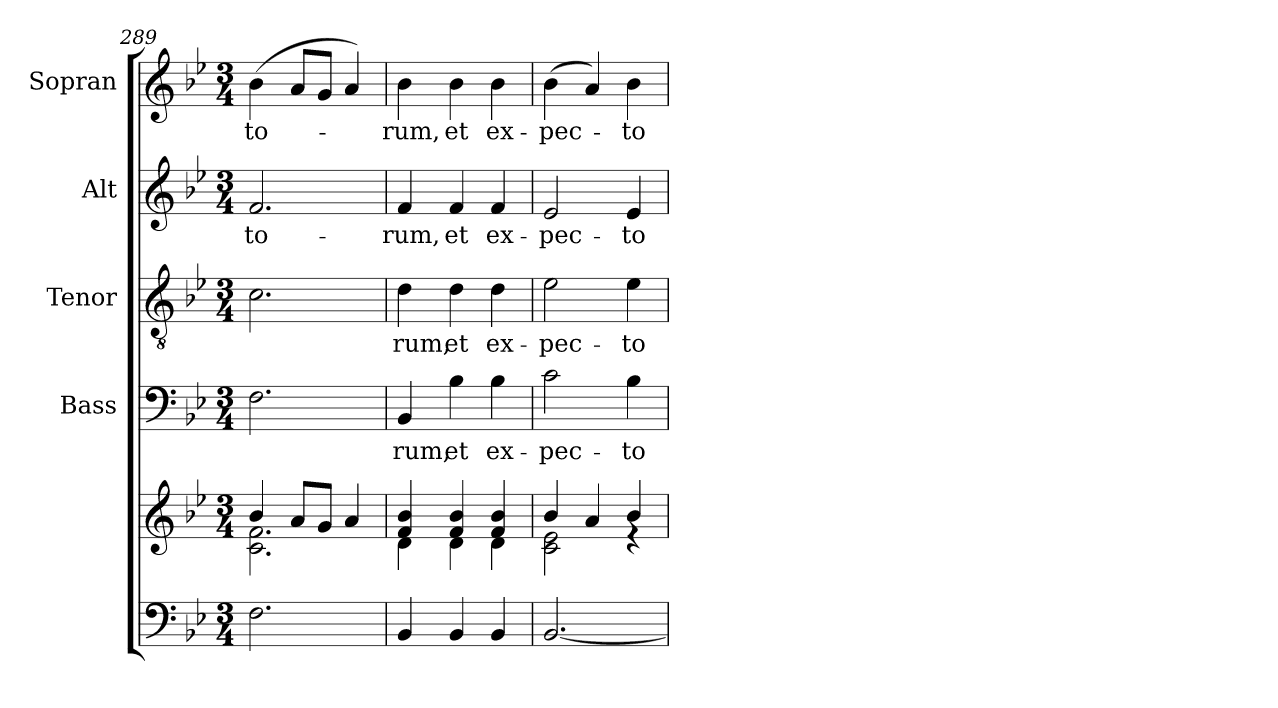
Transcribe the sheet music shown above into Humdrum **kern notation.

**kern	**kern	**kern	**text	**kern	**text	**kern	**text	**kern	**text
*part5	*part5	*part4	*part4	*part3	*part3	*part2	*part2	*part1	*part1
*staff6	*staff5	*staff4	*staff4	*staff3	*staff3	*staff2	*staff2	*staff1	*staff1
*	*	*I"Bass	*	*I"Tenor	*	*I"Alt	*	*I"Sopran	*
*	*	*I'B.	*	*I'T.	*	*I'A.	*	*I'S.	*
*clefF4	*clefG2	*clefF4	*	*clefGv2	*	*clefG2	*	*clefG2	*
*k[b-e-]	*k[b-e-]	*k[b-e-]	*	*k[b-e-]	*	*k[b-e-]	*	*k[b-e-]	*
*B-:	*B-:	*B-:	*	*B-:	*	*B-:	*	*B-:	*
*M3/4	*M3/4	*M3/4	*	*M3/4	*	*M3/4	*	*M3/4	*
=289	=289	=289	=289	=289	=289	=289	=289	=289	=289
*	*^	*	*	*	*	*	*	*	*
!	!	!	!	!	!	!	!	!LO:LY:b	!	!LO:LY:b
2.F\	4b-/	2.c\ 2.f\	2.F\	.	2.c\	.	2.f/	-to-	(>4b-\	-to-
.	8a/L	.	.	.	.	.	.	.	8a/L	.
.	8g/J	.	.	.	.	.	.	.	8g/J	.
.	4a/	.	.	.	.	.	.	.	4a/)	.
=290	=290	=290	=290	=290	=290	=290	=290	=290	=290	=290
!	!	!	!	!LO:LY:b	!	!LO:LY:b	!	!LO:LY:b	!	!LO:LY:b
4BB-/	4f/ 4b-/	4d\	4BB-/	-rum,	4d\	-rum,	4f/	-rum,	4b-\	-rum,
!	!	!	!	!LO:LY:b	!	!LO:LY:b	!	!LO:LY:b	!	!LO:LY:b
4BB-/	4f/ 4b-/	4d\	4B-\	et	4d\	et	4f/	et	4b-\	et
!	!	!	!	!LO:LY:b	!	!LO:LY:b	!	!LO:LY:b	!	!LO:LY:b
4BB-/	4f/ 4b-/	4d\	4B-\	ex-	4d\	ex-	4f/	ex-	4b-\	ex-
=291	=291	=291	=291	=291	=291	=291	=291	=291	=291	=291
!	!	!	!	!LO:LY:b	!	!LO:LY:b	!	!LO:LY:b	!	!LO:LY:b
[2.BB-/	4b-/	2c\ 2e-\	2c\	-pec-	2e-\	-pec-	2e-/	-pec-	(>4b-\	-pec-
.	4a/	.	.	.	.	.	.	.	4a/)	.
!	!	!	!	!LO:LY:b	!	!LO:LY:b	!	!LO:LY:b	!	!LO:LY:b
.	4b-/	4rd	4B-\	-to	4e-\	-to	4e-/	-to	4b-\	-to
*	*v	*v	*	*	*	*	*	*	*	*
=	=	=	=	=	=	=	=	=	=
*-	*-	*-	*-	*-	*-	*-	*-	*-	*-
